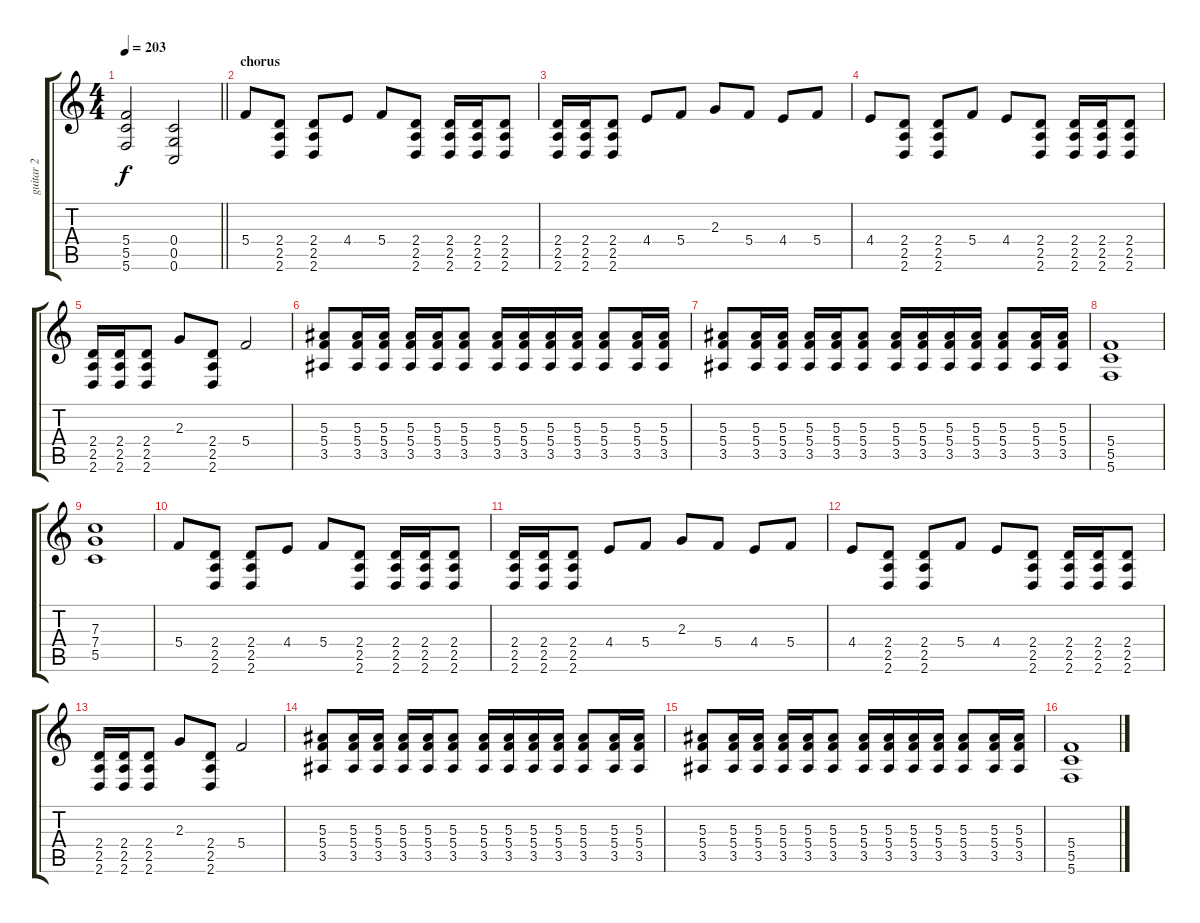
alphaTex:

\track ("guitar 2" "guitar 2") {instrument distortionguitar}
\staff {score tabs}
\tuning (D4 A3 F3 C3 G2 C2) {hide}
\ts (4 4)
\tempo 203
\clef g2
\barLineRight lightlight
\ks c
(5.4 5.5 5.6).2{dy f} (0.4 0.5 0.6).2 |
\section ("" "chorus")
5.4.8 (2.4 2.5 2.6).8 (2.4 2.5 2.6).8 4.4.8 5.4.8 (2.4 2.5 2.6).8 (2.4 2.5 2.6).16 (2.4 2.5 2.6).16 (2.4 2.5 2.6).8 |
(2.4 2.5 2.6).16 (2.4 2.5 2.6).16 (2.4 2.5 2.6).8 4.4.8 5.4.8 2.3.8 5.4.8 4.4.8 5.4.8 |
4.4.8 (2.4 2.5 2.6).8 (2.4 2.5 2.6).8 5.4.8 4.4.8 (2.4 2.5 2.6).8 (2.4 2.5 2.6).16 (2.4 2.5 2.6).16 (2.4 2.5 2.6).8 |
(2.4 2.5 2.6).16 (2.4 2.5 2.6).16 (2.4 2.5 2.6).8 2.3.8 (2.4 2.5 2.6).8 5.4.2 |
(5.3 5.4 3.5).8 (5.3 5.4 3.5).16 (5.3 5.4 3.5).16 (5.3 5.4 3.5).16 (5.3 5.4 3.5).16 (5.3 5.4 3.5).8 (5.3 5.4 3.5).16 (5.3 5.4 3.5).16 (5.3 5.4 3.5).16 (5.3 5.4 3.5).16 (5.3 5.4 3.5).8 (5.3 5.4 3.5).16 (5.3 5.4 3.5).16 |
(5.3 5.4 3.5).8 (5.3 5.4 3.5).16 (5.3 5.4 3.5).16 (5.3 5.4 3.5).16 (5.3 5.4 3.5).16 (5.3 5.4 3.5).8 (5.3 5.4 3.5).16 (5.3 5.4 3.5).16 (5.3 5.4 3.5).16 (5.3 5.4 3.5).16 (5.3 5.4 3.5).8 (5.3 5.4 3.5).16 (5.3 5.4 3.5).16 |
(5.4 5.5 5.6).1 |
(7.3 7.4 5.5).1 |
5.4.8 (2.4 2.5 2.6).8 (2.4 2.5 2.6).8 4.4.8 5.4.8 (2.4 2.5 2.6).8 (2.4 2.5 2.6).16 (2.4 2.5 2.6).16 (2.4 2.5 2.6).8 |
(2.4 2.5 2.6).16 (2.4 2.5 2.6).16 (2.4 2.5 2.6).8 4.4.8 5.4.8 2.3.8 5.4.8 4.4.8 5.4.8 |
4.4.8 (2.4 2.5 2.6).8 (2.4 2.5 2.6).8 5.4.8 4.4.8 (2.4 2.5 2.6).8 (2.4 2.5 2.6).16 (2.4 2.5 2.6).16 (2.4 2.5 2.6).8 |
(2.4 2.5 2.6).16 (2.4 2.5 2.6).16 (2.4 2.5 2.6).8 2.3.8 (2.4 2.5 2.6).8 5.4.2 |
(5.3 5.4 3.5).8 (5.3 5.4 3.5).16 (5.3 5.4 3.5).16 (5.3 5.4 3.5).16 (5.3 5.4 3.5).16 (5.3 5.4 3.5).8 (5.3 5.4 3.5).16 (5.3 5.4 3.5).16 (5.3 5.4 3.5).16 (5.3 5.4 3.5).16 (5.3 5.4 3.5).8 (5.3 5.4 3.5).16 (5.3 5.4 3.5).16 |
(5.3 5.4 3.5).8 (5.3 5.4 3.5).16 (5.3 5.4 3.5).16 (5.3 5.4 3.5).16 (5.3 5.4 3.5).16 (5.3 5.4 3.5).8 (5.3 5.4 3.5).16 (5.3 5.4 3.5).16 (5.3 5.4 3.5).16 (5.3 5.4 3.5).16 (5.3 5.4 3.5).8 (5.3 5.4 3.5).16 (5.3 5.4 3.5).16 |
(5.4 5.5 5.6).1
